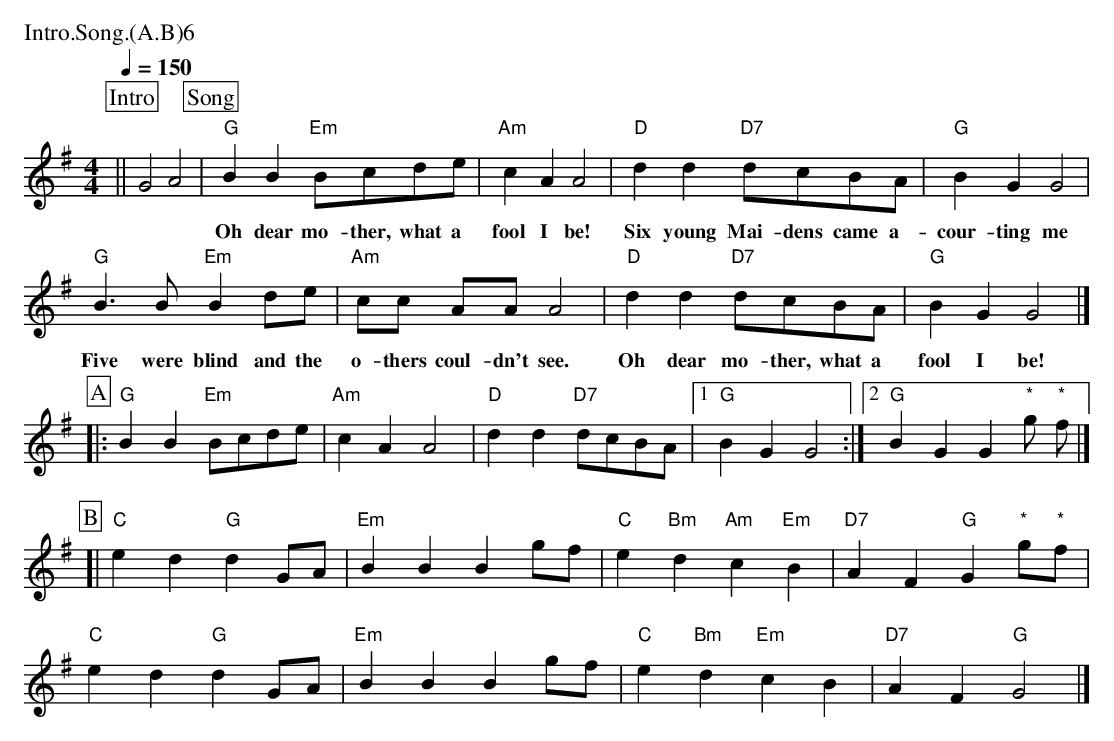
X:1
T:Lads a Bunchum Adderbury
M:4/4
L:1/8
Q:1/4=150
P:Intro.Song.(A.B)6
K:Gmaj
P: Intro
||G4A4\
P:Song
|"G"B2B2 "Em"Bcde|"Am"c2A2 A4 |"D"d2d2 "D7"dcBA|"G"B2G2 G4|
w: Oh dear mo-ther, what a fool I be! Six young Mai-dens came a-cour-ting me
"G"B3B "Em"B2 de|"Am"cc AA A4 |"D"d2d2 "D7"dcBA|"G"B2G2 G4|]
w: Five were blind and the o-thers coul-dn't see. Oh dear mo-ther, what a fool I be!
P:A
|:"G"B2B2 "Em"Bcde|"Am"c2A2 A4 |"D"d2d2 "D7"dcBA|[1"G"B2G2 G4:|[2"G"B2G2 G2 "*"g "*"f |]
P:B
[|"C"e2d2 "G"d2GA|"Em"B2B2 B2gf|"C"e2"Bm"d2 "Am"c2"Em"B2|"D7"A2F2 "G"G2 "*"g"*"f|
"C"e2d2 "G"d2GA|"Em"B2B2 B2gf|"C"e2"Bm"d2 "Em"c2B2|"D7"A2F2 "G"G4|]
W:
W:
W: Song in G, Dance in G
W:
W:Oh dear mother, what a fool I be!
W:Six young Maidens came a-courting me.
W:Five were blind and the others couldn't see.
W:Oh dear mother, what a fool I be!
W:
